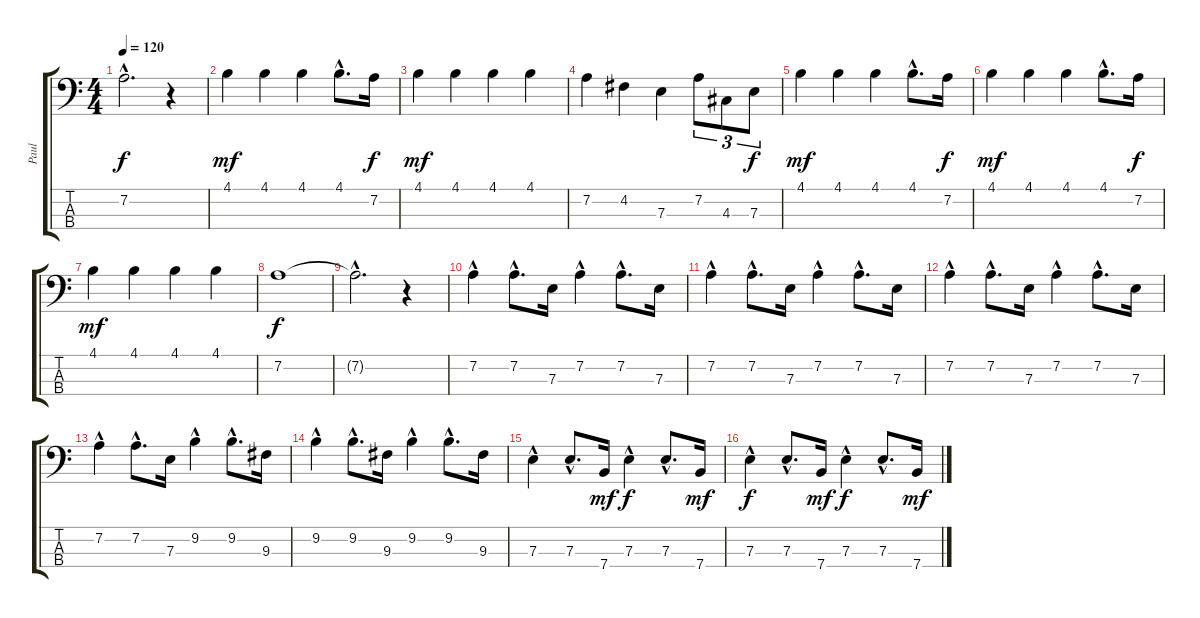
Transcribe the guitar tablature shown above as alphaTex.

\track ("Paul" "Paul") {instrument electricbassfinger}
\staff {score tabs}
\tuning (G2 D2 A1 E1) {hide}
\ts (4 4)
\tempo 120
\clef f4
\ks c
7.2{hac t}.2{d dy f} r.4 |
4.1.4{dy mf} 4.1.4 4.1.4 4.1{hac}.8{d} 7.2.16{dy f} |
4.1.4{dy mf} 4.1.4 4.1.4 4.1.4 |
7.2.4 4.2.4 7.3.4 7.2.8{tu (3 2)} 4.3.8{tu (3 2)} 7.3.8{tu (3 2) dy f} |
4.1.4{dy mf} 4.1.4 4.1.4 4.1{hac}.8{d} 7.2.16{dy f} |
4.1.4{dy mf} 4.1.4 4.1.4 4.1{hac}.8{d} 7.2.16{dy f} |
4.1.4{dy mf} 4.1.4 4.1.4 4.1.4 |
7.2.1{dy f} |
7.2{hac t}.2{d} r.4 |
7.2{hac}.4 7.2{hac}.8{d} 7.3.16 7.2{hac}.4 7.2{hac}.8{d} 7.3.16 |
7.2{hac}.4 7.2{hac}.8{d} 7.3.16 7.2{hac}.4 7.2{hac}.8{d} 7.3.16 |
7.2{hac}.4 7.2{hac}.8{d} 7.3.16 7.2{hac}.4 7.2{hac}.8{d} 7.3.16 |
7.2{hac}.4 7.2{hac}.8{d} 7.3.16 9.2{hac}.4 9.2{hac}.8{d} 9.3.16 |
9.2{hac}.4 9.2{hac}.8{d} 9.3.16 9.2{hac}.4 9.2{hac}.8{d} 9.3.16 |
7.3{hac}.4 7.3{hac}.8{d} 7.4.16{dy mf} 7.3{hac}.4{dy f} 7.3{hac}.8{d} 7.4.16{dy mf} |
7.3{hac}.4{dy f} 7.3{hac}.8{d} 7.4.16{dy mf} 7.3{hac}.4{dy f} 7.3{hac}.8{d} 7.4.16{dy mf}
